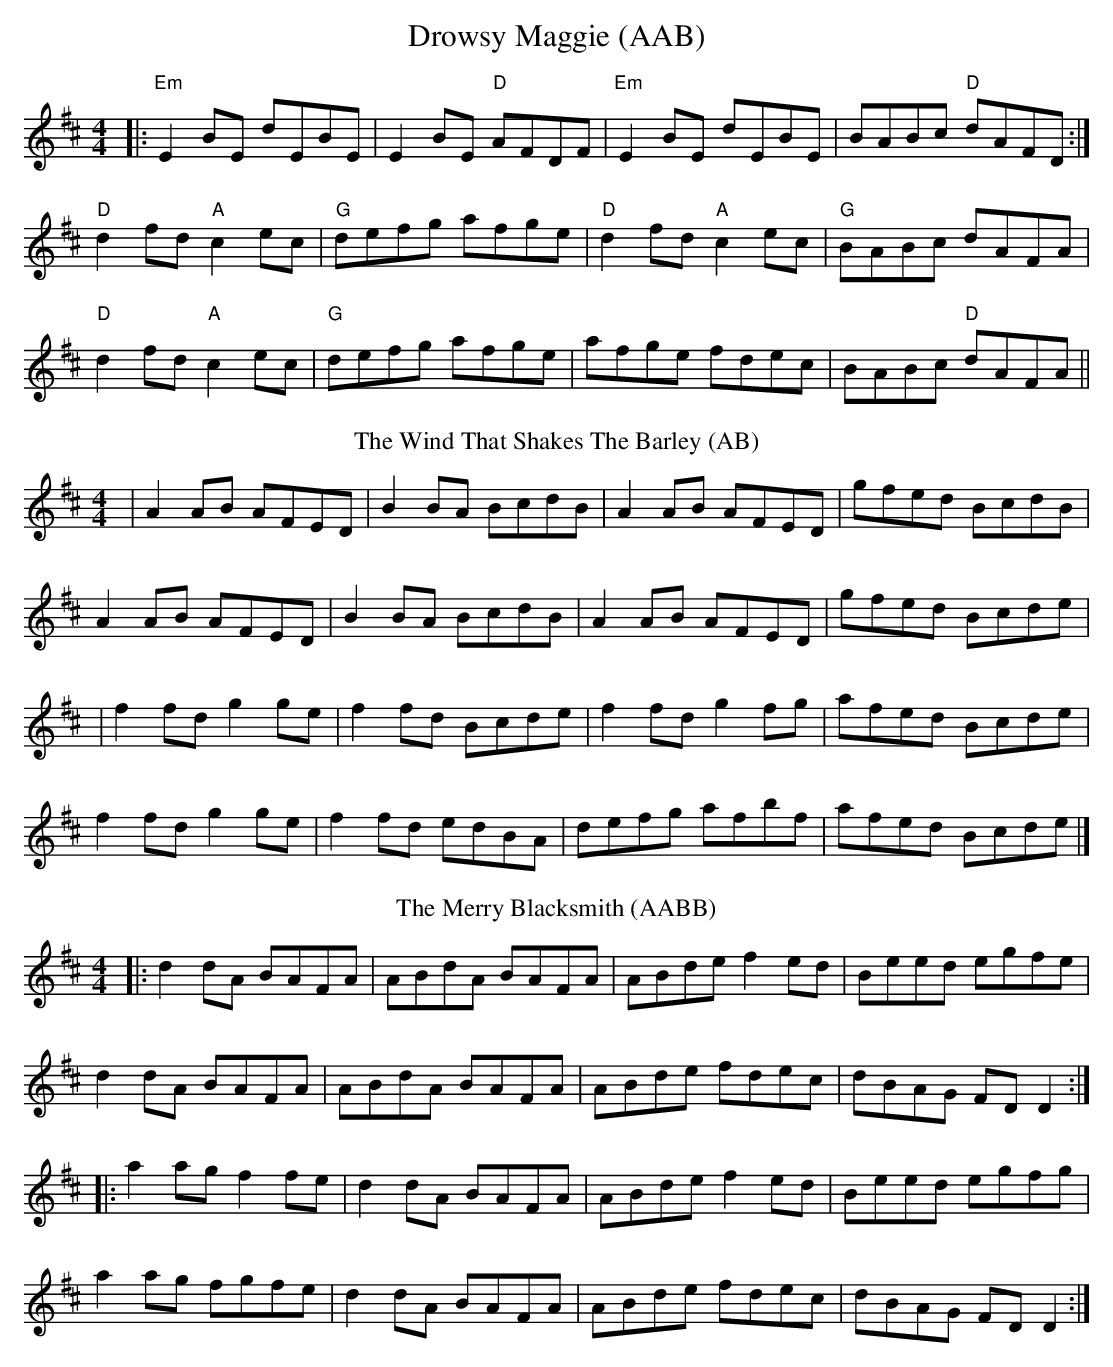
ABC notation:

X:1
T: Drowsy Maggie (AAB)
M: 4/4
L: 1/8
K: Edor
|:"Em"E2BE dEBE|E2BE "D"AFDF|"Em"E2BE dEBE|BABc "D"dAFD:|
"D"d2fd "A"c2ec|"G"defg afge|"D"d2fd "A"c2ec|"G"BABc dAFA|
"D"d2fd "A"c2ec|"G"defg afge|afge fdec|BABc "D"dAFA||
T: The Wind That Shakes The Barley (AB)
M: 4/4
L: 1/8
K: Dmaj
|A2AB AFED|B2BA BcdB|A2AB AFED|gfed BcdB|
A2AB AFED|B2BA BcdB|A2AB AFED|gfed Bcde |
|f2fd g2ge|f2fd Bcde|f2fd g2fg|afed Bcde|
f2fd g2ge|f2fd edBA|defg afbf|afed Bcde |]
T: The Merry Blacksmith (AABB)
M: 4/4
L: 1/8
K: Dmaj
|:d2dA BAFA|ABdA BAFA|ABde f2ed|Beed egfe|
d2dA BAFA|ABdA BAFA|ABde fdec|dBAG FD D2:|
|:a2 ag f2 fe|d2 dA BAFA |ABde f2ed|Beed egfg|
a2 ag fgfe| d2 dA BAFA | ABde fdec | dBAG FD D2 :|
